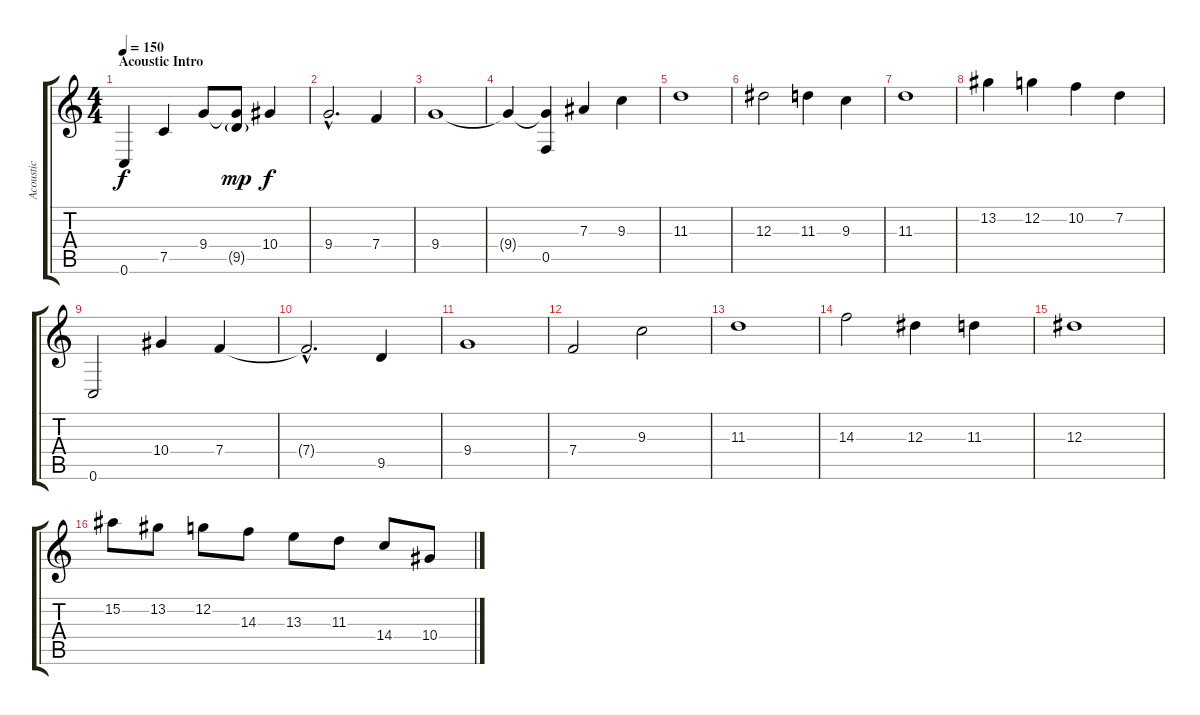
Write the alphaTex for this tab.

\track ("Acoustic" "Acoustic") {instrument acousticguitarsteel}
\staff {score tabs}
\tuning (C4 G3 Eb3 Bb2 F2 C2) {hide}
\ts (4 4)
\section ("" "Acoustic Intro")
\tempo 150
\clef g2
\ks c
0.6.4{dy f instrument acousticguitarsteel} 7.5.4 9.4.8 (9.4{t} 9.5{g}).8{dy mp} 10.4.4{dy f} |
9.4{hac}.2{d} 7.4.4 |
9.4.1 |
9.4{t}.4 (9.4{t} 0.5).4 7.3.4 9.3.4 |
11.3.1 |
12.3.2 11.3.4 9.3.4 |
11.3.1 |
13.2.4 12.2.4 10.2.4 7.2.4 |
0.6.2 10.4.4 7.4.4 |
7.4{hac t}.2{d} 9.5.4 |
9.4.1 |
7.4.2 9.3.2 |
11.3.1 |
14.3.2 12.3.4 11.3.4 |
12.3.1 |
15.2.8 13.2.8 12.2.8 14.3.8 13.3.8 11.3.8 14.4.8 10.4.8
